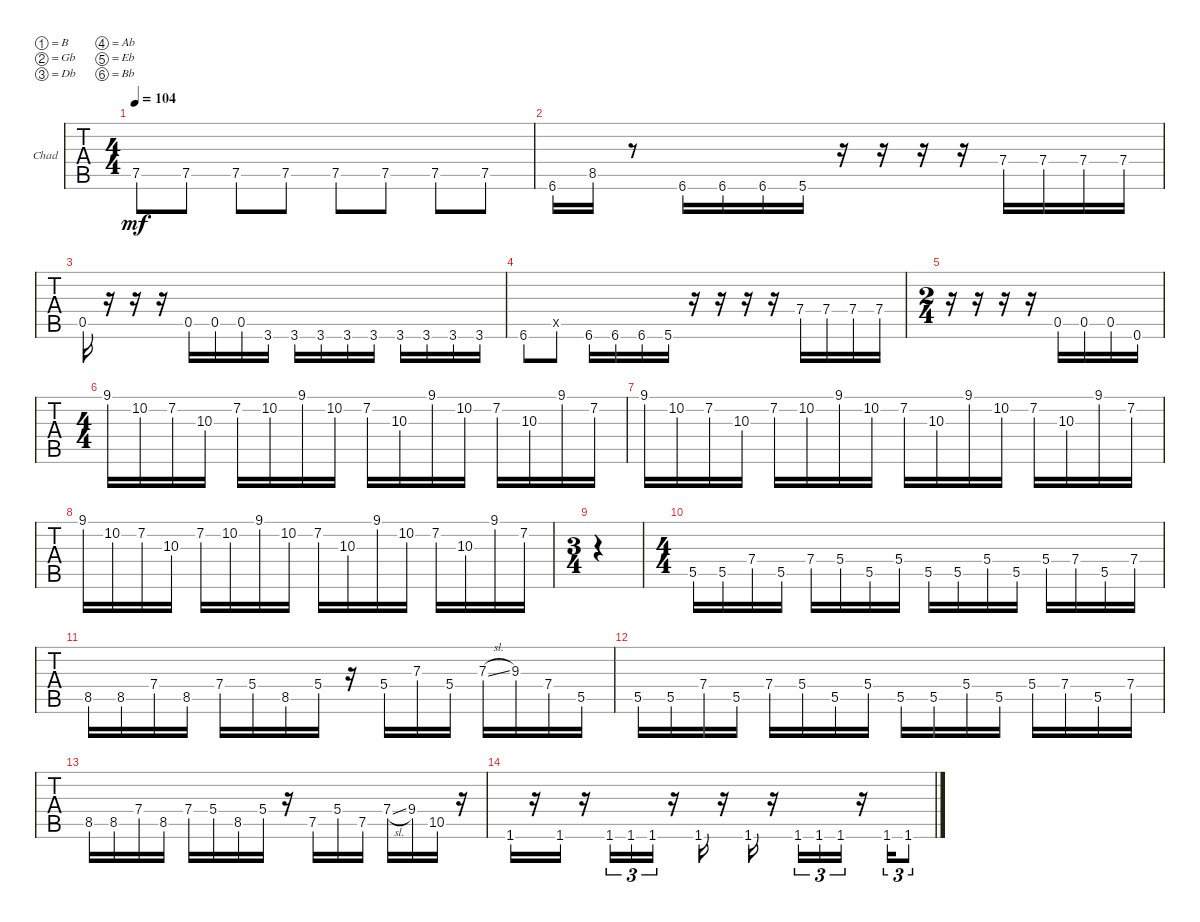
\defaultSystemsLayout 4
\bracketExtendMode groupsimilarinstruments
\firstSystemTrackNameOrientation horizontal
\otherSystemsTrackNameOrientation horizontal
\track ("Chad" "Chad") {instrument electricbassfinger}
\staff {tabs}
\tuning (B2 Gb2 Db2 Ab1 Eb1 Bb0)
\ts (4 4)
\tempo 104
\clef f4
\ks c
7.5.8{dy mf} 7.5.8 7.5.8 7.5.8 7.5.8 7.5.8 7.5.8 7.5.8 |
6.6.16 8.5.16 r.8 6.6.16 6.6.16 6.6.16 5.6.16 r.16 r.16 r.16 r.16 7.4.16 7.4.16 7.4.16 7.4.16 |
0.5.16 r.16 r.16 r.16 0.5.16 0.5.16 0.5.16 3.6.16 3.6.16 3.6.16 3.6.16 3.6.16 3.6.16 3.6.16 3.6.16 3.6.16 |
6.6.8 0.5{x}.8 6.6.16 6.6.16 6.6.16 5.6.16 r.16 r.16 r.16 r.16 7.4.16 7.4.16 7.4.16 7.4.16 |
\ts (2 4)
r.16 r.16 r.16 r.16 0.5.16 0.5.16 0.5.16 0.6.16 |
\ts (4 4)
9.1.16 10.2.16 7.2.16 10.3.16 7.2.16 10.2.16 9.1.16 10.2.16 7.2.16 10.3.16 9.1.16 10.2.16 7.2.16 10.3.16 9.1.16 7.2.16 |
9.1.16 10.2.16 7.2.16 10.3.16 7.2.16 10.2.16 9.1.16 10.2.16 7.2.16 10.3.16 9.1.16 10.2.16 7.2.16 10.3.16 9.1.16 7.2.16 |
9.1.16 10.2.16 7.2.16 10.3.16 7.2.16 10.2.16 9.1.16 10.2.16 7.2.16 10.3.16 9.1.16 10.2.16 7.2.16 10.3.16 9.1.16 7.2.16 |
\ts (3 4)
r.4 |
\ts (4 4)
5.5.16 5.5.16 7.4.16 5.5.16 7.4.16 5.4.16 5.5.16 5.4.16 5.5.16 5.5.16 5.4.16 5.5.16 5.4.16 7.4.16 5.5.16 7.4.16 |
8.5.16 8.5.16 7.4.16 8.5.16 7.4.16 5.4.16 8.5.16 5.4.16 r.16 5.4.16 7.3.16 5.4.16 7.3{sl}.16 9.3.16 7.4.16 5.5.16 |
5.5.16 5.5.16 7.4.16 5.5.16 7.4.16 5.4.16 5.5.16 5.4.16 5.5.16 5.5.16 5.4.16 5.5.16 5.4.16 7.4.16 5.5.16 7.4.16 |
8.5.16 8.5.16 7.4.16 8.5.16 7.4.16 5.4.16 8.5.16 5.4.16 r.16 7.5.16 5.4.16 7.5.16 7.4{sl}.16 9.4.16 10.5.16 r.16 |
1.6.16 r.16 1.6.16 r.16 1.6.16{tu (3 2)} 1.6.16{tu (3 2)} 1.6.16{tu (3 2)} r.16 1.6.16 r.16 1.6.16 r.16 1.6.16{tu (3 2)} 1.6.16{tu (3 2)} 1.6.16{tu (3 2)} r.16 1.6.16{tu (3 2)} 1.6.8{tu (3 2)}
